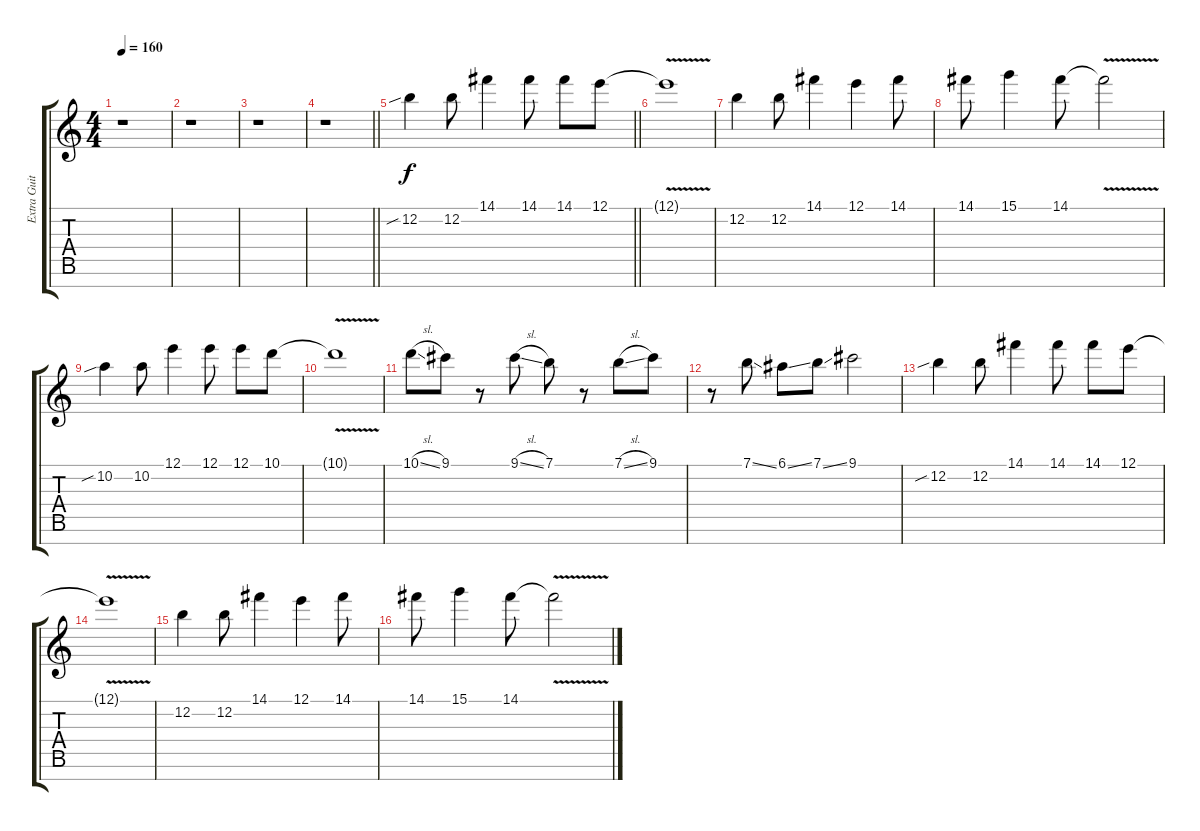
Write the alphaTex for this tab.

\track ("Extra Guitar" "Extra Guit") {instrument distortionguitar}
\staff {score tabs}
\tuning (E4 B3 G3 D3 A2 E2 B1) {hide}
\ts (4 4)
\section ("" "")
\tempo 160
\clef g2
\ks c
r.1{dy f} |
r.1 |
r.1 |
\barLineRight lightlight
r.1 |
\section ("" "")
\barLineRight lightlight
12.2{sib}.4 12.2.8 14.1.4 14.1.8 14.1.8 12.1.8 |
12.1{v t}.1 |
12.2.4 12.2.8 14.1.4 12.1.4 14.1.8 |
14.1.8 15.1.4 14.1.8 14.1{v t}.2 |
10.2{sib}.4 10.2.8 12.1.4 12.1.8 12.1.8 10.1.8 |
10.1{v t}.1 |
10.1{sl}.8 9.1.8 r.8 9.1{sl}.8 7.1.8 r.8 7.1{sl}.8 9.1.8 |
r.8 7.1{ss}.8 6.1{ss}.8 7.1{ss}.8 9.1.2 |
12.2{sib}.4 12.2.8 14.1.4 14.1.8 14.1.8 12.1.8 |
12.1{v t}.1 |
12.2.4 12.2.8 14.1.4 12.1.4 14.1.8 |
14.1.8 15.1.4 14.1.8 14.1{v t}.2
